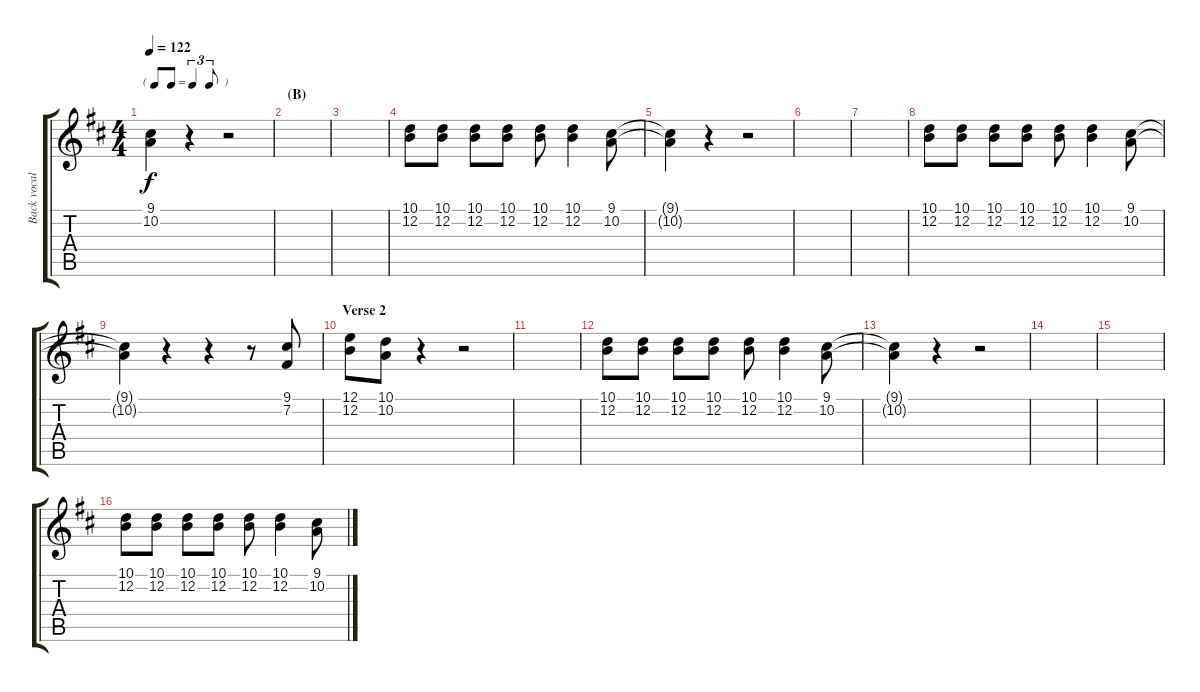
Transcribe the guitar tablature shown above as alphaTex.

\track ("Back vocals" "Back vocal") {instrument viola}
\staff {score tabs}
\tuning (E4 B3 G3 D3 A2 E2) {hide}
\ts (4 4)
\tf triplet8th
\tempo 122
\clef g2
\ks d
(9.1{t} 10.2{t}).4{dy f} r.4 r.2 |
\section ("" "(B)")
|
|
(10.1 12.2).8 (10.1 12.2).8 (10.1 12.2).8 (10.1 12.2).8 (10.1 12.2).8 (10.1 12.2).4 (9.1 10.2).8 |
(9.1{t} 10.2{t}).4 r.4 r.2 |
|
|
(10.1 12.2).8 (10.1 12.2).8 (10.1 12.2).8 (10.1 12.2).8 (10.1 12.2).8 (10.1 12.2).4 (9.1 10.2).8 |
(9.1{t} 10.2{t}).4 r.4 r.4 r.8 (9.1 7.2).8 |
\section ("" "Verse 2")
(12.1 12.2).8 (10.1 10.2).8 r.4 r.2 |
|
(10.1 12.2).8 (10.1 12.2).8 (10.1 12.2).8 (10.1 12.2).8 (10.1 12.2).8 (10.1 12.2).4 (9.1 10.2).8 |
(9.1{t} 10.2{t}).4 r.4 r.2 |
|
|
(10.1 12.2).8 (10.1 12.2).8 (10.1 12.2).8 (10.1 12.2).8 (10.1 12.2).8 (10.1 12.2).4 (9.1 10.2).8
